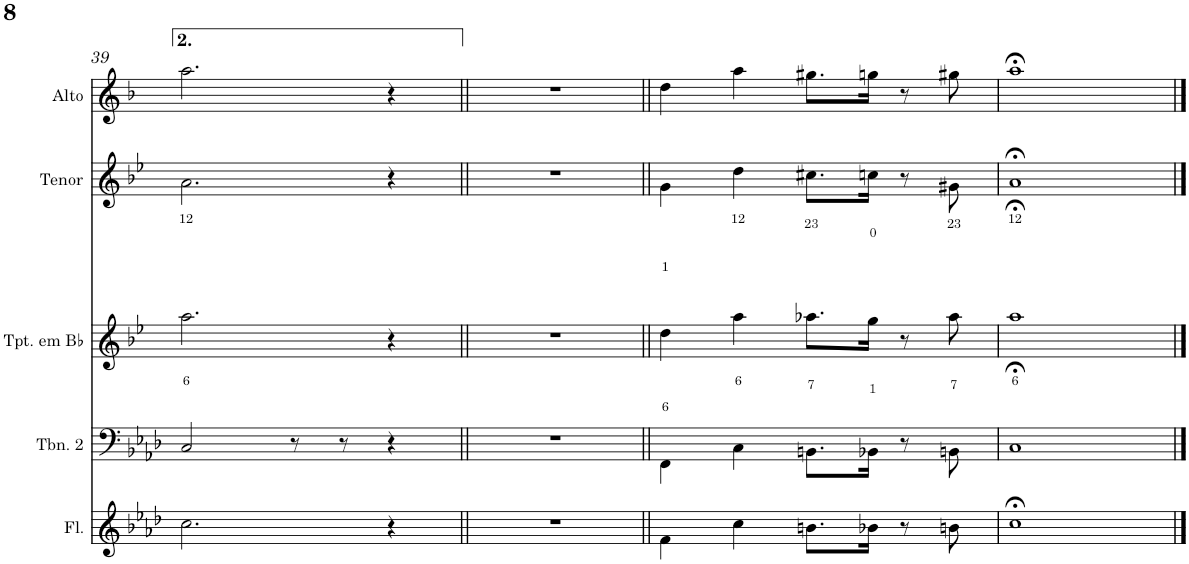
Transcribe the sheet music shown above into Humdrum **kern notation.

**kern	**kern	**kern	**kern	**kern
*part5	*part4	*part3	*part2	*part1
*staff5	*staff4	*staff3	*staff2	*staff1
*I"Flauta Transversal	*I"Trombone 2	*I"Trompete em Bb	*I"Tenor	*I"Alto
*I'Fl.	*I'Tbn. 2	*I'Tpt. em Bb	*I'Tenor	*I'Alto
!!LO:PB:g=z
*clefG2	*clefF4	*clefG2	*clefG2	*clefG2
*	*	*Trd1c2	*Trd8c14	*Trd5c9
*k[b-e-a-d-]	*k[b-e-a-d-]	*k[b-e-]	*k[b-e-]	*k[b-]
*f:	*f:	*g:	*g:	*d:
*M4/4	*M4/4	*M4/4	*M4/4	*M4/4
=39	=39	=39	=39	=39
2.cc\	2C/	2.aa\	2.a\	2.aa\
.	8r	.	.	.
.	8r	.	.	.
4r	4r	4r	4r	4r
=40||	=40||	=40||	=40||	=40||
1r	1r	1r	1r	1r
=41||	=41||	=41||	=41||	=41||
4f\	4FF\	4dd\	4g\	4dd\
4cc\	4C\	4aa\	4dd\	4aa\
8.bn\L	8.BBn\L	8.aa-X\L	8.cc#X\L	8.gg#X\L
16b-X\Jk	16BB-X\Jk	16gg\Jk	16ccn\Jk	16ggn\Jk
8r	8r	8r	8r	8r
8bn\	8BBn\	8aa-\	8g#X\	8gg#X\
=42	=42	=42	=42	=42
1cc;<	1C;<	1aa;<	1a;<	1aa;<
==	==	==	==	==
*-	*-	*-	*-	*-
